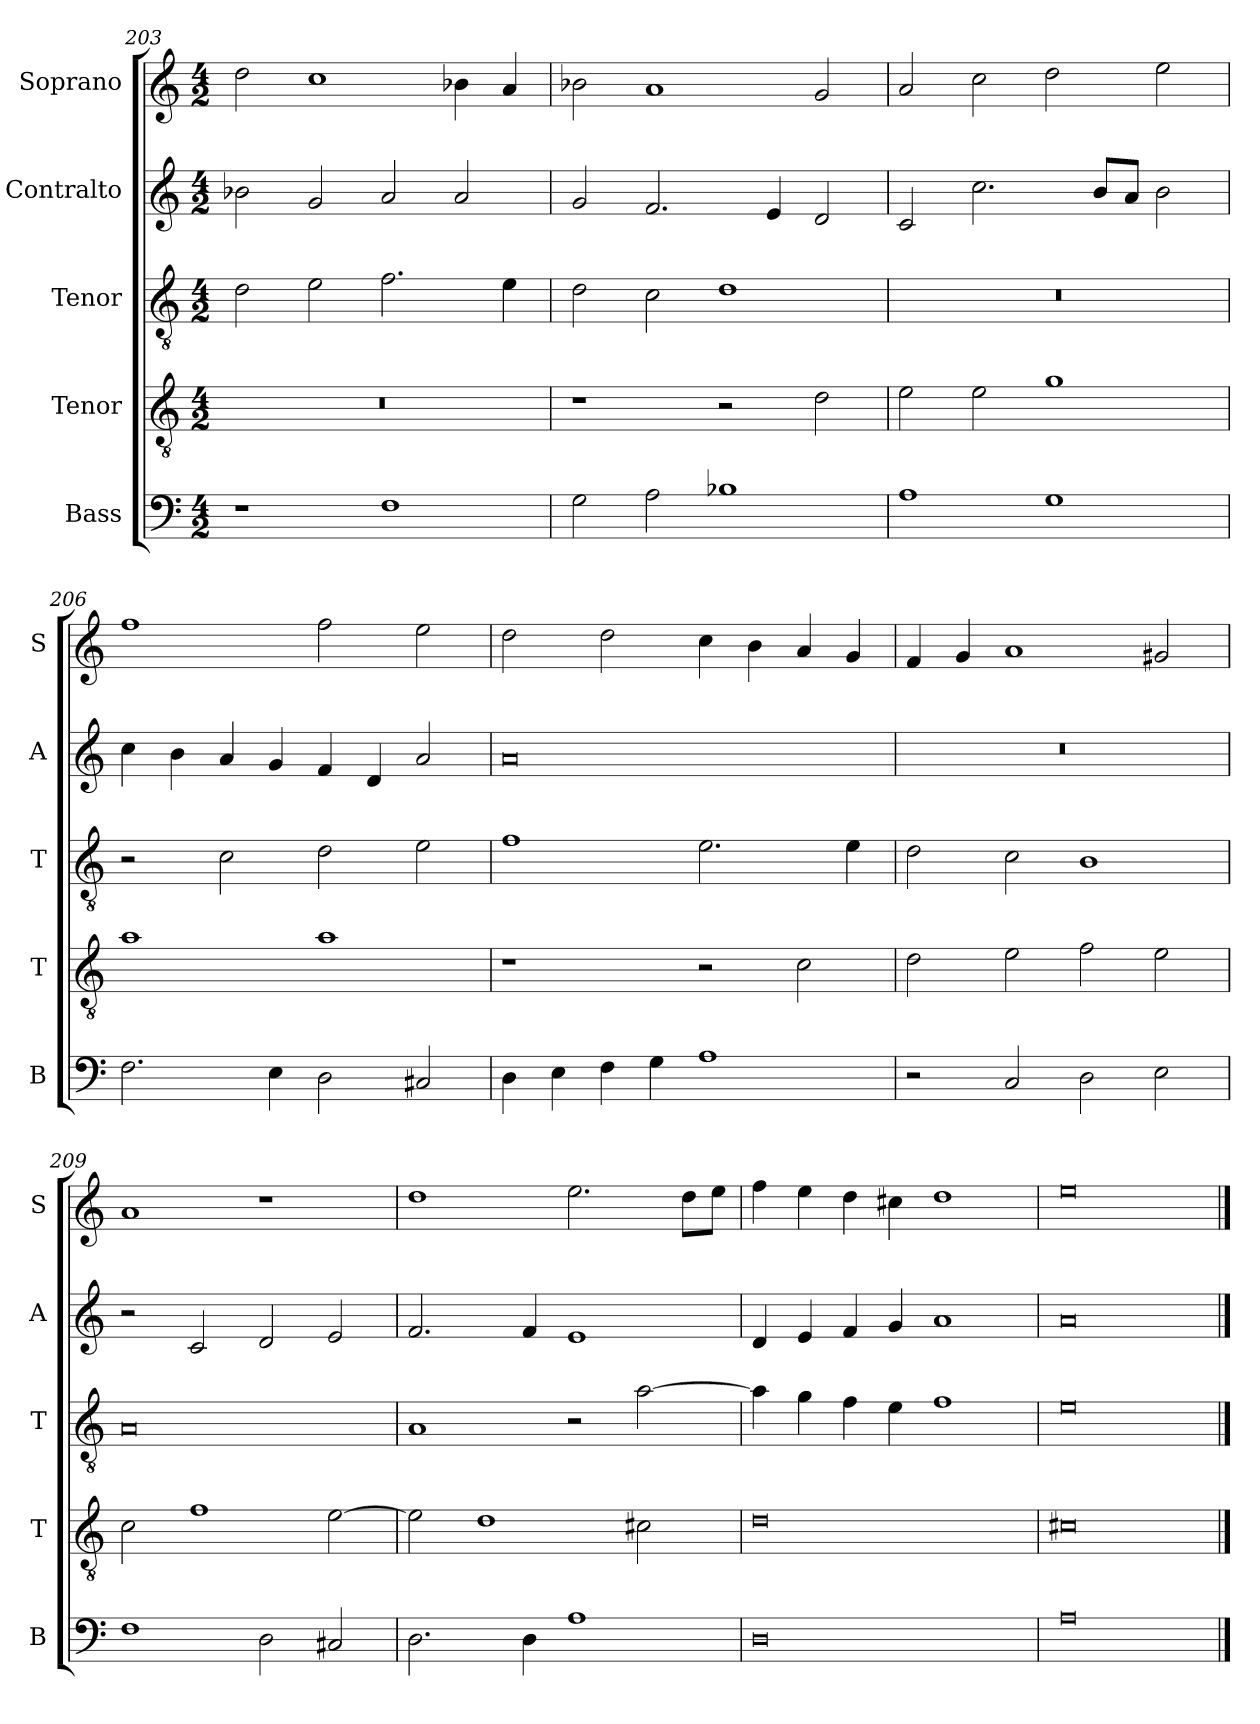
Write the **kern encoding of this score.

**kern	**kern	**kern	**kern	**kern
*part5	*part4	*part3	*part2	*part1
*staff5	*staff4	*staff3	*staff2	*staff1
*I"Bass	*I"Tenor	*I"Tenor	*I"Contralto	*I"Soprano
*I'B	*I'T	*I'T	*I'A	*I'S
*clefF4	*clefGv2	*clefGv2	*clefG2	*clefG2
*k[]	*k[]	*k[]	*k[]	*k[]
*A:aeo	*A:aeo	*A:aeo	*A:aeo	*A:aeo
*M4/2	*M4/2	*M4/2	*M4/2	*M4/2
=203	=203	=203	=203	=203
1r	0r	2d	2b-X	2dd
.	.	2e	2g	1cc
1F	.	2.f	2a	.
.	.	.	2a	4b-X
.	.	4e	.	4a
=204	=204	=204	=204	=204
2G	1r	2d	2g	2b-X
2A	.	2c	2.f	1a
1B-X	2r	1d	.	.
.	.	.	4e	.
.	2d	.	2d	2g
=205	=205	=205	=205	=205
1A	2e	0r	2c	2a
.	2e	.	2.cc	2cc
1G	1g	.	.	2dd
.	.	.	8b/L	.
.	.	.	8a/J	.
.	.	.	2b	2ee
=206	=206	=206	=206	=206
2.F	1a	2r	4cc	1ff
.	.	.	4b	.
.	.	2c	4a	.
4E	.	.	4g	.
2D	1a	2d	4f	2ff
.	.	.	4d	.
2C#X	.	2e	2a	2ee
=207	=207	=207	=207	=207
4D	1r	1f	0a	2dd
4E	.	.	.	.
4F	.	.	.	2dd
4G	.	.	.	.
1A	2r	2.e	.	4cc
.	.	.	.	4b
.	2c	.	.	4a
.	.	4e	.	4g
=208	=208	=208	=208	=208
2r	2d	2d	0r	4f
.	.	.	.	4g
2C	2e	2c	.	1a
2D	2f	1B	.	.
2E	2e	.	.	2g#X
=209	=209	=209	=209	=209
1F	2c	0A	2r	1a
.	1f	.	2c	.
2D	.	.	2d	1r
2C#X	[2e	.	2e	.
=210	=210	=210	=210	=210
2.D	2e]	1A	2.f	1dd
.	1d	.	.	.
4D	.	.	4f	.
1A	.	2r	1e	2.ee
.	2c#X	[2a	.	.
.	.	.	.	8dd\L
.	.	.	.	8ee\J
=211	=211	=211	=211	=211
0D	0d	4a]	4d	4ff
.	.	4g	4e	4ee
.	.	4f	4f	4dd
.	.	4e	4g	4cc#X
.	.	1f	1a	1dd
=212	=212	=212	=212	=212
0A	0c#X	0e	0a	0ee
==	==	==	==	==
*-	*-	*-	*-	*-
